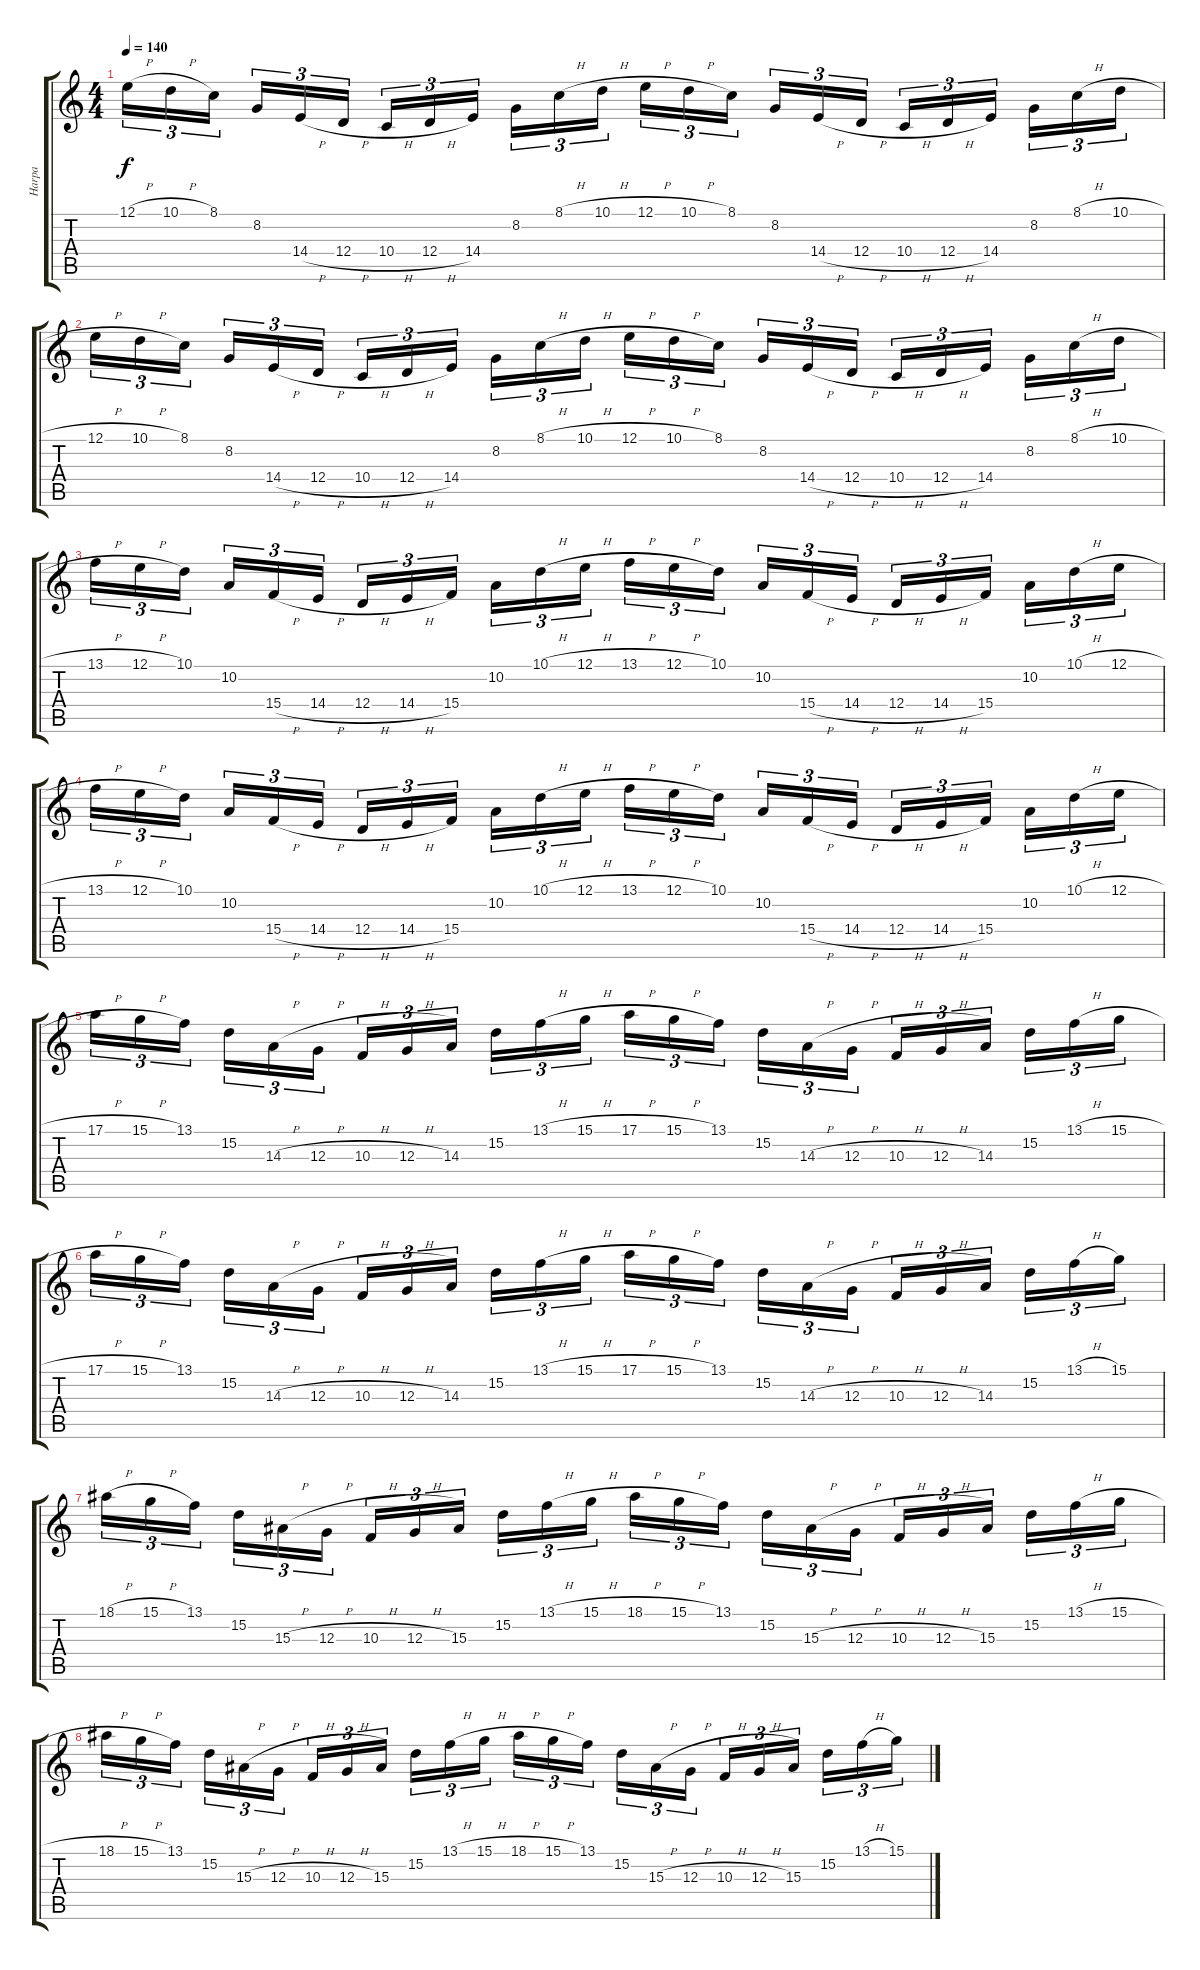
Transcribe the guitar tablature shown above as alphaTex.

\track ("Harpa" "Harpa") {instrument orchestralharp}
\staff {score tabs}
\tuning (E4 B3 G3 D3 A2 E2) {hide}
\ts (4 4)
\tempo 140
\clef g2
\ks c
12.1{h}.16{tu (3 2) dy f} 10.1{h}.16{tu (3 2)} 8.1.16{tu (3 2)} 8.2.16{tu (3 2)} 14.4{h}.16{tu (3 2)} 12.4{h}.16{tu (3 2)} 10.4{h}.16{tu (3 2)} 12.4{h}.16{tu (3 2)} 14.4.16{tu (3 2)} 8.2.16{tu (3 2)} 8.1{h}.16{tu (3 2)} 10.1{h}.16{tu (3 2)} 12.1{h}.16{tu (3 2)} 10.1{h}.16{tu (3 2)} 8.1.16{tu (3 2)} 8.2.16{tu (3 2)} 14.4{h}.16{tu (3 2)} 12.4{h}.16{tu (3 2)} 10.4{h}.16{tu (3 2)} 12.4{h}.16{tu (3 2)} 14.4.16{tu (3 2)} 8.2.16{tu (3 2)} 8.1{h}.16{tu (3 2)} 10.1{h}.16{tu (3 2)} |
12.1{h}.16{tu (3 2)} 10.1{h}.16{tu (3 2)} 8.1.16{tu (3 2)} 8.2.16{tu (3 2)} 14.4{h}.16{tu (3 2)} 12.4{h}.16{tu (3 2)} 10.4{h}.16{tu (3 2)} 12.4{h}.16{tu (3 2)} 14.4.16{tu (3 2)} 8.2.16{tu (3 2)} 8.1{h}.16{tu (3 2)} 10.1{h}.16{tu (3 2)} 12.1{h}.16{tu (3 2)} 10.1{h}.16{tu (3 2)} 8.1.16{tu (3 2)} 8.2.16{tu (3 2)} 14.4{h}.16{tu (3 2)} 12.4{h}.16{tu (3 2)} 10.4{h}.16{tu (3 2)} 12.4{h}.16{tu (3 2)} 14.4.16{tu (3 2)} 8.2.16{tu (3 2)} 8.1{h}.16{tu (3 2)} 10.1{h}.16{tu (3 2)} |
13.1{h}.16{tu (3 2)} 12.1{h}.16{tu (3 2)} 10.1.16{tu (3 2)} 10.2.16{tu (3 2)} 15.4{h}.16{tu (3 2)} 14.4{h}.16{tu (3 2)} 12.4{h}.16{tu (3 2)} 14.4{h}.16{tu (3 2)} 15.4.16{tu (3 2)} 10.2.16{tu (3 2)} 10.1{h}.16{tu (3 2)} 12.1{h}.16{tu (3 2)} 13.1{h}.16{tu (3 2)} 12.1{h}.16{tu (3 2)} 10.1.16{tu (3 2)} 10.2.16{tu (3 2)} 15.4{h}.16{tu (3 2)} 14.4{h}.16{tu (3 2)} 12.4{h}.16{tu (3 2)} 14.4{h}.16{tu (3 2)} 15.4.16{tu (3 2)} 10.2.16{tu (3 2)} 10.1{h}.16{tu (3 2)} 12.1{h}.16{tu (3 2)} |
13.1{h}.16{tu (3 2)} 12.1{h}.16{tu (3 2)} 10.1.16{tu (3 2)} 10.2.16{tu (3 2)} 15.4{h}.16{tu (3 2)} 14.4{h}.16{tu (3 2)} 12.4{h}.16{tu (3 2)} 14.4{h}.16{tu (3 2)} 15.4.16{tu (3 2)} 10.2.16{tu (3 2)} 10.1{h}.16{tu (3 2)} 12.1{h}.16{tu (3 2)} 13.1{h}.16{tu (3 2)} 12.1{h}.16{tu (3 2)} 10.1.16{tu (3 2)} 10.2.16{tu (3 2)} 15.4{h}.16{tu (3 2)} 14.4{h}.16{tu (3 2)} 12.4{h}.16{tu (3 2)} 14.4{h}.16{tu (3 2)} 15.4.16{tu (3 2)} 10.2.16{tu (3 2)} 10.1{h}.16{tu (3 2)} 12.1{h}.16{tu (3 2)} |
17.1{h}.16{tu (3 2)} 15.1{h}.16{tu (3 2)} 13.1.16{tu (3 2)} 15.2.16{tu (3 2)} 14.3{h}.16{tu (3 2)} 12.3{h}.16{tu (3 2)} 10.3{h}.16{tu (3 2)} 12.3{h}.16{tu (3 2)} 14.3.16{tu (3 2)} 15.2.16{tu (3 2)} 13.1{h}.16{tu (3 2)} 15.1{h}.16{tu (3 2)} 17.1{h}.16{tu (3 2)} 15.1{h}.16{tu (3 2)} 13.1.16{tu (3 2)} 15.2.16{tu (3 2)} 14.3{h}.16{tu (3 2)} 12.3{h}.16{tu (3 2)} 10.3{h}.16{tu (3 2)} 12.3{h}.16{tu (3 2)} 14.3.16{tu (3 2)} 15.2.16{tu (3 2)} 13.1{h}.16{tu (3 2)} 15.1{h}.16{tu (3 2)} |
17.1{h}.16{tu (3 2)} 15.1{h}.16{tu (3 2)} 13.1.16{tu (3 2)} 15.2.16{tu (3 2)} 14.3{h}.16{tu (3 2)} 12.3{h}.16{tu (3 2)} 10.3{h}.16{tu (3 2)} 12.3{h}.16{tu (3 2)} 14.3.16{tu (3 2)} 15.2.16{tu (3 2)} 13.1{h}.16{tu (3 2)} 15.1{h}.16{tu (3 2)} 17.1{h}.16{tu (3 2)} 15.1{h}.16{tu (3 2)} 13.1.16{tu (3 2)} 15.2.16{tu (3 2)} 14.3{h}.16{tu (3 2)} 12.3{h}.16{tu (3 2)} 10.3{h}.16{tu (3 2)} 12.3{h}.16{tu (3 2)} 14.3.16{tu (3 2)} 15.2.16{tu (3 2)} 13.1{h}.16{tu (3 2)} 15.1.16{tu (3 2)} |
18.1{h}.16{tu (3 2)} 15.1{h}.16{tu (3 2)} 13.1.16{tu (3 2)} 15.2.16{tu (3 2)} 15.3{h}.16{tu (3 2)} 12.3{h}.16{tu (3 2)} 10.3{h}.16{tu (3 2)} 12.3{h}.16{tu (3 2)} 15.3.16{tu (3 2)} 15.2.16{tu (3 2)} 13.1{h}.16{tu (3 2)} 15.1{h}.16{tu (3 2)} 18.1{h}.16{tu (3 2)} 15.1{h}.16{tu (3 2)} 13.1.16{tu (3 2)} 15.2.16{tu (3 2)} 15.3{h}.16{tu (3 2)} 12.3{h}.16{tu (3 2)} 10.3{h}.16{tu (3 2)} 12.3{h}.16{tu (3 2)} 15.3.16{tu (3 2)} 15.2.16{tu (3 2)} 13.1{h}.16{tu (3 2)} 15.1{h}.16{tu (3 2)} |
18.1{h}.16{tu (3 2)} 15.1{h}.16{tu (3 2)} 13.1.16{tu (3 2)} 15.2.16{tu (3 2)} 15.3{h}.16{tu (3 2)} 12.3{h}.16{tu (3 2)} 10.3{h}.16{tu (3 2)} 12.3{h}.16{tu (3 2)} 15.3.16{tu (3 2)} 15.2.16{tu (3 2)} 13.1{h}.16{tu (3 2)} 15.1{h}.16{tu (3 2)} 18.1{h}.16{tu (3 2)} 15.1{h}.16{tu (3 2)} 13.1.16{tu (3 2)} 15.2.16{tu (3 2)} 15.3{h}.16{tu (3 2)} 12.3{h}.16{tu (3 2)} 10.3{h}.16{tu (3 2)} 12.3{h}.16{tu (3 2)} 15.3.16{tu (3 2)} 15.2.16{tu (3 2)} 13.1{h}.16{tu (3 2)} 15.1{h}.16{tu (3 2)}
